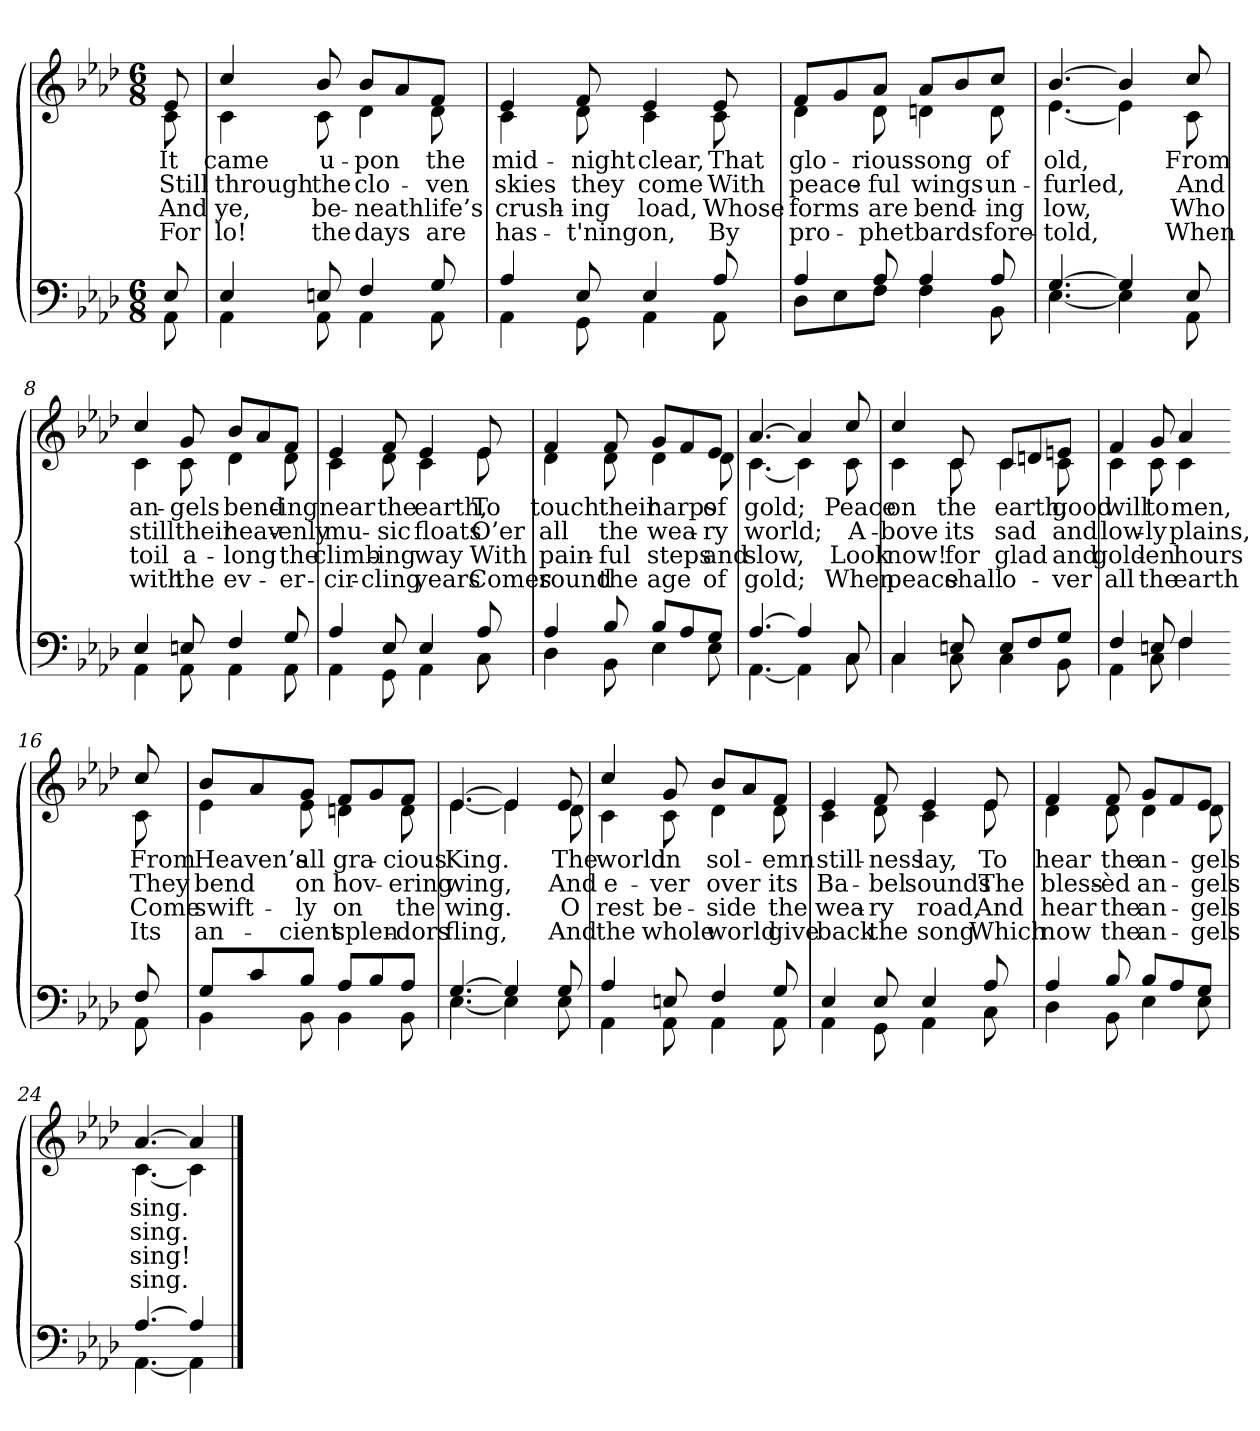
**kern	**kern	**text	**text	**text	**text
*part2	*part1	*part1	*part1	*part1	*part1
*staff2	*staff1	*staff1	*staff1	*staff1	*staff1
*clefF4	*clefG2	*	*	*	*
*k[b-e-a-d-]	*k[b-e-a-d-]	*	*	*	*
*M6/8	*M6/8	*	*	*	*
=1	=1	=1	=1	=1	=1
*^	*	*	*	*	*
!	!	!LO:TX:b:i:t=Verse	!	!	!	!
!	!	!	!LO:LY:b	!LO:LY:b	!LO:LY:b	!LO:LY:b
*	*	*^	*	*	*	*
8E-/	8AA-\	8e-/	8c\	It	Still	And	For
=2	=2	=2	=2	=2	=2	=2	=2
!	!	!	!	!LO:LY:b	!LO:LY:b	!LO:LY:b	!LO:LY:b
4E-/	4AA-\	4cc/	4c\	came	through	ye,	lo!
!	!	!	!	!LO:LY:b	!LO:LY:b	!LO:LY:b	!LO:LY:b
8En/	8AA-\	8b-/	8c\	u-	the	be-	the
!	!	!	!	!LO:LY:b	!LO:LY:b	!LO:LY:b	!LO:LY:b
4F/	4AA-\	8b-/L	4d-\	-pon	clo-	-neath	days
.	.	8a-/	.	.	.	.	.
!	!	!	!	!LO:LY:b	!LO:LY:b	!LO:LY:b	!LO:LY:b
8G/	8AA-\	8f/J	8d-\	the	-ven	life’s	are
=3	=3	=3	=3	=3	=3	=3	=3
!	!	!	!	!LO:LY:b	!LO:LY:b	!LO:LY:b	!LO:LY:b
4A-/	4AA-\	4e-/	4c\	mid-	skies	crush-	has-
!	!	!	!	!LO:LY:b	!LO:LY:b	!LO:LY:b	!LO:LY:b
8E-/	8GG\	8f/	8d-\	-night	they	-ing	-t'ning
!	!	!	!	!LO:LY:b	!LO:LY:b	!LO:LY:b	!LO:LY:b
4E-/	4AA-\	4e-/	4c\	clear,	come	load,	on,
!!LO:LB:g=z	!!
=4-	=4-	=4-	=4-	=4-	=4-	=4-	=4-
!	!	!	!	!LO:LY:b	!LO:LY:b	!LO:LY:b	!LO:LY:b
8A-/	8AA-\	8e-/	8c\	That	With	Whose	By
=5	=5	=5	=5	=5	=5	=5	=5
!	!	!	!	!LO:LY:b	!LO:LY:b	!LO:LY:b	!LO:LY:b
4A-/	8D-\L	8f/L	4d-\	glo-	peace-	forms	pro-
.	8E-\	8g/	.	.	.	.	.
!	!	!	!	!LO:LY:b	!LO:LY:b	!LO:LY:b	!LO:LY:b
8A-/	8F\J	8a-/J	8d-\	-rious	-ful	are	-phet
!	!	!	!	!LO:LY:b	!LO:LY:b	!LO:LY:b	!LO:LY:b
4A-/	4F\	8a-/L	4dn\	song	wings	bend-	bards
.	.	8b-/	.	.	.	.	.
!	!	!	!	!LO:LY:b	!LO:LY:b	!LO:LY:b	!LO:LY:b
8A-/	8BB-\	8cc/J	8d\	of	un-	-ing	fore-
=6	=6	=6	=6	=6	=6	=6	=6
!	!	!	!	!LO:LY:b	!LO:LY:b	!LO:LY:b	!LO:LY:b
[4.G/	[4.E-\	[4.b-/	[4.e-\	old,	-furled,	low,	-told,
4G/]	4E-\]	4b-/]	4e-\]	.	.	.	.
!!LO:LB:g=z	!!
=7-	=7-	=7-	=7-	=7-	=7-	=7-	=7-
!	!	!	!	!LO:LY:b	!LO:LY:b	!LO:LY:b	!LO:LY:b
8E-/	8AA-\	8cc/	8c\	From	And	Who	When
=8	=8	=8	=8	=8	=8	=8	=8
!	!	!	!	!LO:LY:b	!LO:LY:b	!LO:LY:b	!LO:LY:b
4E-/	4AA-\	4cc/	4c\	an-	still	toil	with
!	!	!	!	!LO:LY:b	!LO:LY:b	!LO:LY:b	!LO:LY:b
8En/	8AA-\	8g/	8c\	-gels	their	a-	the
!	!	!	!	!LO:LY:b	!LO:LY:b	!LO:LY:b	!LO:LY:b
4F/	4AA-\	8b-/L	4d-\	bend-	heav-	-long	ev-
.	.	8a-/	.	.	.	.	.
!	!	!	!	!LO:LY:b	!LO:LY:b	!LO:LY:b	!LO:LY:b
8G/	8AA-\	8f/J	8d-\	-ing	-enly	the	-er--
=9	=9	=9	=9	=9	=9	=9	=9
!	!	!	!	!LO:LY:b	!LO:LY:b	!LO:LY:b	!LO:LY:b
4A-/	4AA-\	4e-/	4c\	near	mu-	climb-	-cir-
!	!	!	!	!LO:LY:b	!LO:LY:b	!LO:LY:b	!LO:LY:b
8E-/	8GG\	8f/	8d-\	the	-sic	-ing	-cling
!	!	!	!	!LO:LY:b	!LO:LY:b	!LO:LY:b	!LO:LY:b
4E-/	4AA-\	4e-/	4c\	earth,	floats	way	years
!!LO:LB:g=z	!!
=10-	=10-	=10-	=10-	=10-	=10-	=10-	=10-
!	!	!	!	!LO:LY:b	!LO:LY:b	!LO:LY:b	!LO:LY:b
8A-/	8C\	8e-/	8e-\	To	O’er	With	Comes
=11	=11	=11	=11	=11	=11	=11	=11
!	!	!	!	!LO:LY:b	!LO:LY:b	!LO:LY:b	!LO:LY:b
4A-/	4D-\	4f/	4d-\	touch	all	pain-	round
!	!	!	!	!LO:LY:b	!LO:LY:b	!LO:LY:b	!LO:LY:b
8B-/	8BB-\	8f/	8d-\	their	the	-ful	the
!	!	!	!	!LO:LY:b	!LO:LY:b	!LO:LY:b	!LO:LY:b
8B-/L	4E-\	8g/L	4d-\	harps	wea-	steps	age
8A-/	.	8f/	.	.	.	.	.
!	!	!	!	!LO:LY:b	!LO:LY:b	!LO:LY:b	!LO:LY:b
8G/J	8E-\	8e-/J	8d-\	of	-ry	and	of
=12	=12	=12	=12	=12	=12	=12	=12
!	!	!	!	!LO:LY:b	!LO:LY:b	!LO:LY:b	!LO:LY:b
[4.A-/	[4.AA-\	[4.a-/	[4.c\	gold;	world;	slow,	gold;
4A-/]	4AA-\]	4a-/]	4c\]	.	.	.	.
!!LO:LB:g=z	!!
=13-	=13-	=13-	=13-	=13-	=13-	=13-	=13-
!	!	!	!	!LO:LY:b	!LO:LY:b	!LO:LY:b	!LO:LY:b
8C/	8C\	8cc/	8c\	Peace	A-	Look	When
=14	=14	=14	=14	=14	=14	=14	=14
!	!	!	!	!LO:LY:b	!LO:LY:b	!LO:LY:b	!LO:LY:b
4C/	4C\	4cc/	4c\	on	-bove	now!	peace
!	!	!	!	!LO:LY:b	!LO:LY:b	!LO:LY:b	!LO:LY:b
8En/	8C\	8c/	8c\	the	its	for	shall
!	!	!	!	!LO:LY:b	!LO:LY:b	!LO:LY:b	!LO:LY:b
8E/L	4C\	8c/L	4c\	earth,	sad	glad	o-
8F/	.	8dn/	.	.	.	.	.
!	!	!	!	!LO:LY:b	!LO:LY:b	!LO:LY:b	!LO:LY:b
8G/J	8BB-\	8en/J	8c\	good	and	and	-ver
=15	=15	=15	=15	=15	=15	=15	=15
!	!	!	!	!LO:LY:b	!LO:LY:b	!LO:LY:b	!LO:LY:b
4F/	4AA-\	4f/	4c\	will	low-	gold-	all
!	!	!	!	!LO:LY:b	!LO:LY:b	!LO:LY:b	!LO:LY:b
8En/	8C\	8g/	8c\	to	-ly	-en	the
!	!	!	!	!LO:LY:b	!LO:LY:b	!LO:LY:b	!LO:LY:b
4F/	4F\	4a-/	4c\	men,	plains,	hours	earth
!!LO:LB:g=z	!!
=16-	=16-	=16-	=16-	=16-	=16-	=16-	=16-
!	!	!	!	!LO:LY:b	!LO:LY:b	!LO:LY:b	!LO:LY:b
8F/	8AA-\	8cc/	8c\	From	They	Come	Its
=17	=17	=17	=17	=17	=17	=17	=17
!	!	!	!	!LO:LY:b	!LO:LY:b	!LO:LY:b	!LO:LY:b
8G/L	4BB-\	8b-/L	4e-\	Heaven’s	bend	swift-	an-
8c/	.	8a-/	.	.	.	.	.
!	!	!	!	!LO:LY:b	!LO:LY:b	!LO:LY:b	!LO:LY:b
8B-/J	8BB-\	8g/J	8e-\	all	on	-ly	-cient
!	!	!	!	!LO:LY:b	!LO:LY:b	!LO:LY:b	!LO:LY:b
8A-/L	4BB-\	8f/L	4dn\	gra-	hov-	on	splen-
8B-/	.	8g/	.	.	.	.	.
!	!	!	!	!LO:LY:b	!LO:LY:b	!LO:LY:b	!LO:LY:b
8A-/J	8BB-\	8f/J	8d\	-cious	-ering	the	-dors
=18	=18	=18	=18	=18	=18	=18	=18
!	!	!	!	!LO:LY:b	!LO:LY:b	!LO:LY:b	!LO:LY:b
[4.G/	[4.E-\	[4.e-/	[4.e-\	King.	wing,	wing.	fling,
4G/]	4E-\]	4e-/]	4e-\]	.	.	.	.
!!LO:LB:g=z	!!
=19-	=19-	=19-	=19-	=19-	=19-	=19-	=19-
!	!	!	!	!LO:LY:b	!LO:LY:b	!LO:LY:b	!LO:LY:b
8G/	8E-\	8e-/	8d-\	The	And	O	And
=20	=20	=20	=20	=20	=20	=20	=20
!	!	!	!	!LO:LY:b	!LO:LY:b	!LO:LY:b	!LO:LY:b
4A-/	4AA-\	4cc/	4c\	world	e-	rest	the
!	!	!	!	!LO:LY:b	!LO:LY:b	!LO:LY:b	!LO:LY:b
8En/	8AA-\	8g/	8c\	in	-ver	be-	whole
!	!	!	!	!LO:LY:b	!LO:LY:b	!LO:LY:b	!LO:LY:b
4F/	4AA-\	8b-/L	4d-\	sol-	over	-side	world
.	.	8a-/	.	.	.	.	.
!	!	!	!	!LO:LY:b	!LO:LY:b	!LO:LY:b	!LO:LY:b
8G/	8AA-\	8f/J	8d-\	-emn	its	the	give
=21	=21	=21	=21	=21	=21	=21	=21
!	!	!	!	!LO:LY:b	!LO:LY:b	!LO:LY:b	!LO:LY:b
4E-/	4AA-\	4e-/	4c\	still-	Ba-	wea-	back
!	!	!	!	!LO:LY:b	!LO:LY:b	!LO:LY:b	!LO:LY:b
8E-/	8GG\	8f/	8d-\	-ness	-bel	-ry	the
!	!	!	!	!LO:LY:b	!LO:LY:b	!LO:LY:b	!LO:LY:b
4E-/	4AA-\	4e-/	4c\	lay,	sounds	road,	song
!!LO:LB:g=z	!!
=22-	=22-	=22-	=22-	=22-	=22-	=22-	=22-
!	!	!	!	!LO:LY:b	!LO:LY:b	!LO:LY:b	!LO:LY:b
8A-/	8C\	8e-/	8e-\	To	The	And	Which
=23	=23	=23	=23	=23	=23	=23	=23
!	!	!	!	!LO:LY:b	!LO:LY:b	!LO:LY:b	!LO:LY:b
4A-/	4D-\	4f/	4d-\	hear	bless-	hear	now
!	!	!	!	!LO:LY:b	!LO:LY:b	!LO:LY:b	!LO:LY:b
8B-/	8BB-\	8f/	8d-\	the	-èd	the	the
!	!	!	!	!LO:LY:b	!LO:LY:b	!LO:LY:b	!LO:LY:b
8B-/L	4E-\	8g/L	4d-\	an-	an-	an-	an-
8A-/	.	8f/	.	.	.	.	.
!	!	!	!	!LO:LY:b	!LO:LY:b	!LO:LY:b	!LO:LY:b
8G/J	8E-\	8e-/J	8d-\	-gels	-gels	-gels	-gels
=24	=24	=24	=24	=24	=24	=24	=24
!	!	!	!	!LO:LY:b	!LO:LY:b	!LO:LY:b	!LO:LY:b
[4.A-/	[4.AA-\	[4.a-/	[4.c\	sing.	sing.	sing!	sing.
4A-/]	4AA-\]	4a-/]	4c\]	.	.	.	.
*v	*v	*	*	*	*	*	*
*	*v	*v	*	*	*	*
==	==	==	==	==	==
*-	*-	*-	*-	*-	*-
